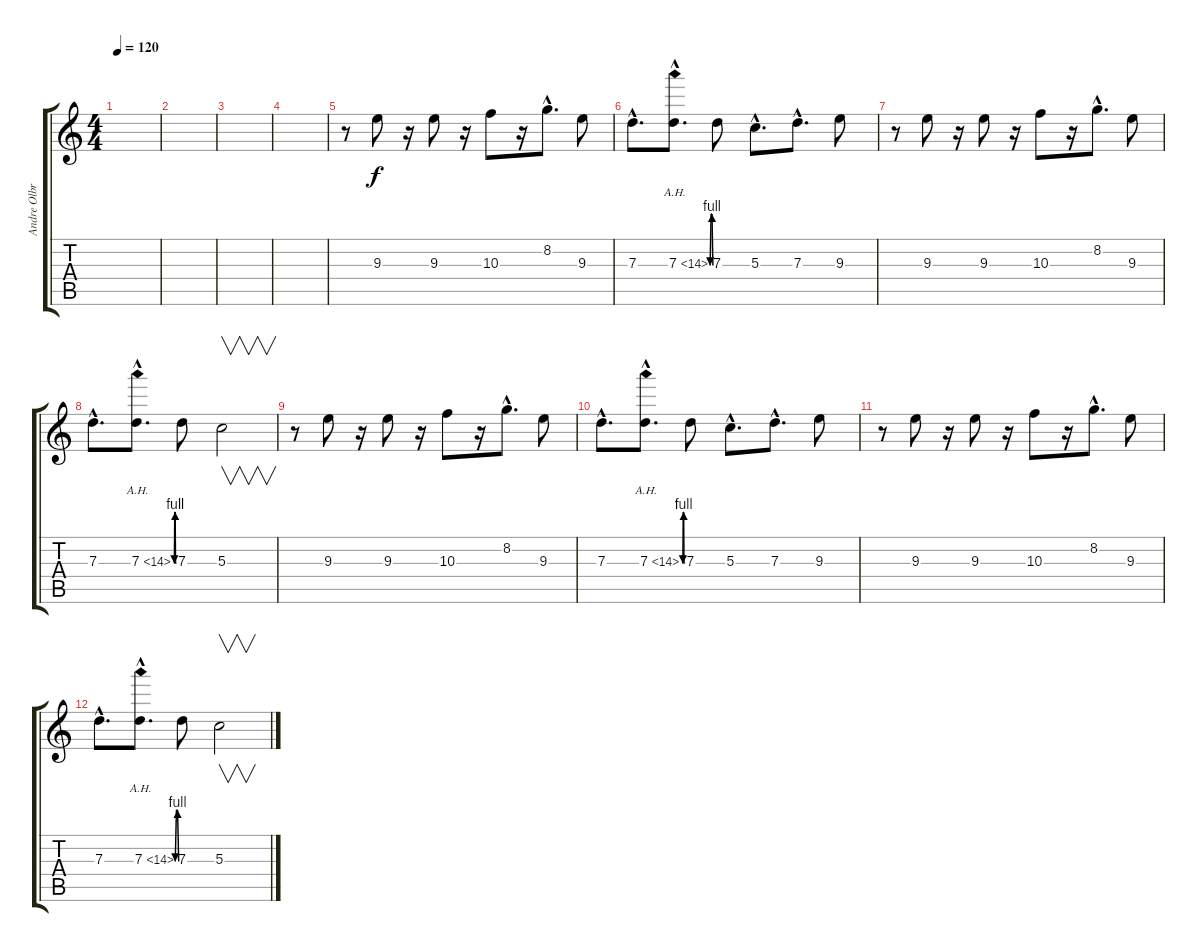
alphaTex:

\track ("Andre Olbrich" "Andre Olbr") {instrument distortionguitar}
\staff {score tabs}
\tuning (E4 B3 G3 D3 A2 E2) {hide}
\ts (4 4)
\tempo 120
\clef g2
\ks c
|
|
|
|
r.8 9.3.8 r.16 9.3.8 r.16 10.3.8 r.16 8.2{hac}.8{d} 9.3.8 |
7.3{hac}.8{d} 7.3{be (custom 0 0 15 4 30 4 45 0 60 0) ah 7 hac}.8{d} 7.3.8 5.3{hac}.8{d} 7.3{hac}.8{d} 9.3.8 |
r.8 9.3.8 r.16 9.3.8 r.16 10.3.8 r.16 8.2{hac}.8{d} 9.3.8 |
7.3{hac}.8{d} 7.3{be (custom 0 0 15 4 30 4 45 0 60 0) ah 7 hac}.8{d} 7.3.8 5.3.2{v} |
r.8 9.3.8 r.16 9.3.8 r.16 10.3.8 r.16 8.2{hac}.8{d} 9.3.8 |
7.3{hac}.8{d} 7.3{be (custom 0 0 15 4 30 4 45 0 60 0) ah 7 hac}.8{d} 7.3.8 5.3{hac}.8{d} 7.3{hac}.8{d} 9.3.8 |
r.8 9.3.8 r.16 9.3.8 r.16 10.3.8 r.16 8.2{hac}.8{d} 9.3.8 |
7.3{hac}.8{d} 7.3{be (custom 0 0 15 4 30 4 45 0 60 0) ah 7 hac}.8{d} 7.3.8 5.3.2{v}
